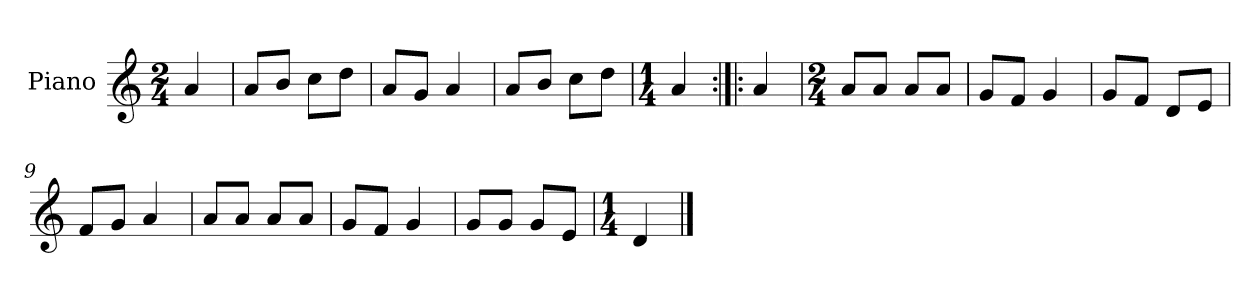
**kern
*part1
*staff1
*I"Piano
*I'Pno.
*clefG2
*k[]
*M2/4
=
4a/
=1
8a/L
8b/J
8cc\L
8dd\J
=2
8a/L
8g/J
4a/
=3
8a/L
8b/J
8cc\L
8dd\J
=4
*M1/4
4a/
=5:|!|:
4a/
=6
*M2/4
8a/L
8a/J
8a/L
8a/J
=7
8g/L
8f/J
4g/
=8
8g/L
8f/J
8d/L
8e/J
=9
8f/L
8g/J
4a/
=10
8a/L
8a/J
8a/L
8a/J
=11
8g/L
8f/J
4g/
!!LO:LB:g=z
=12
8g/L
8g/J
8g/L
8e/J
=13
*M1/4
4d/
==
*-
